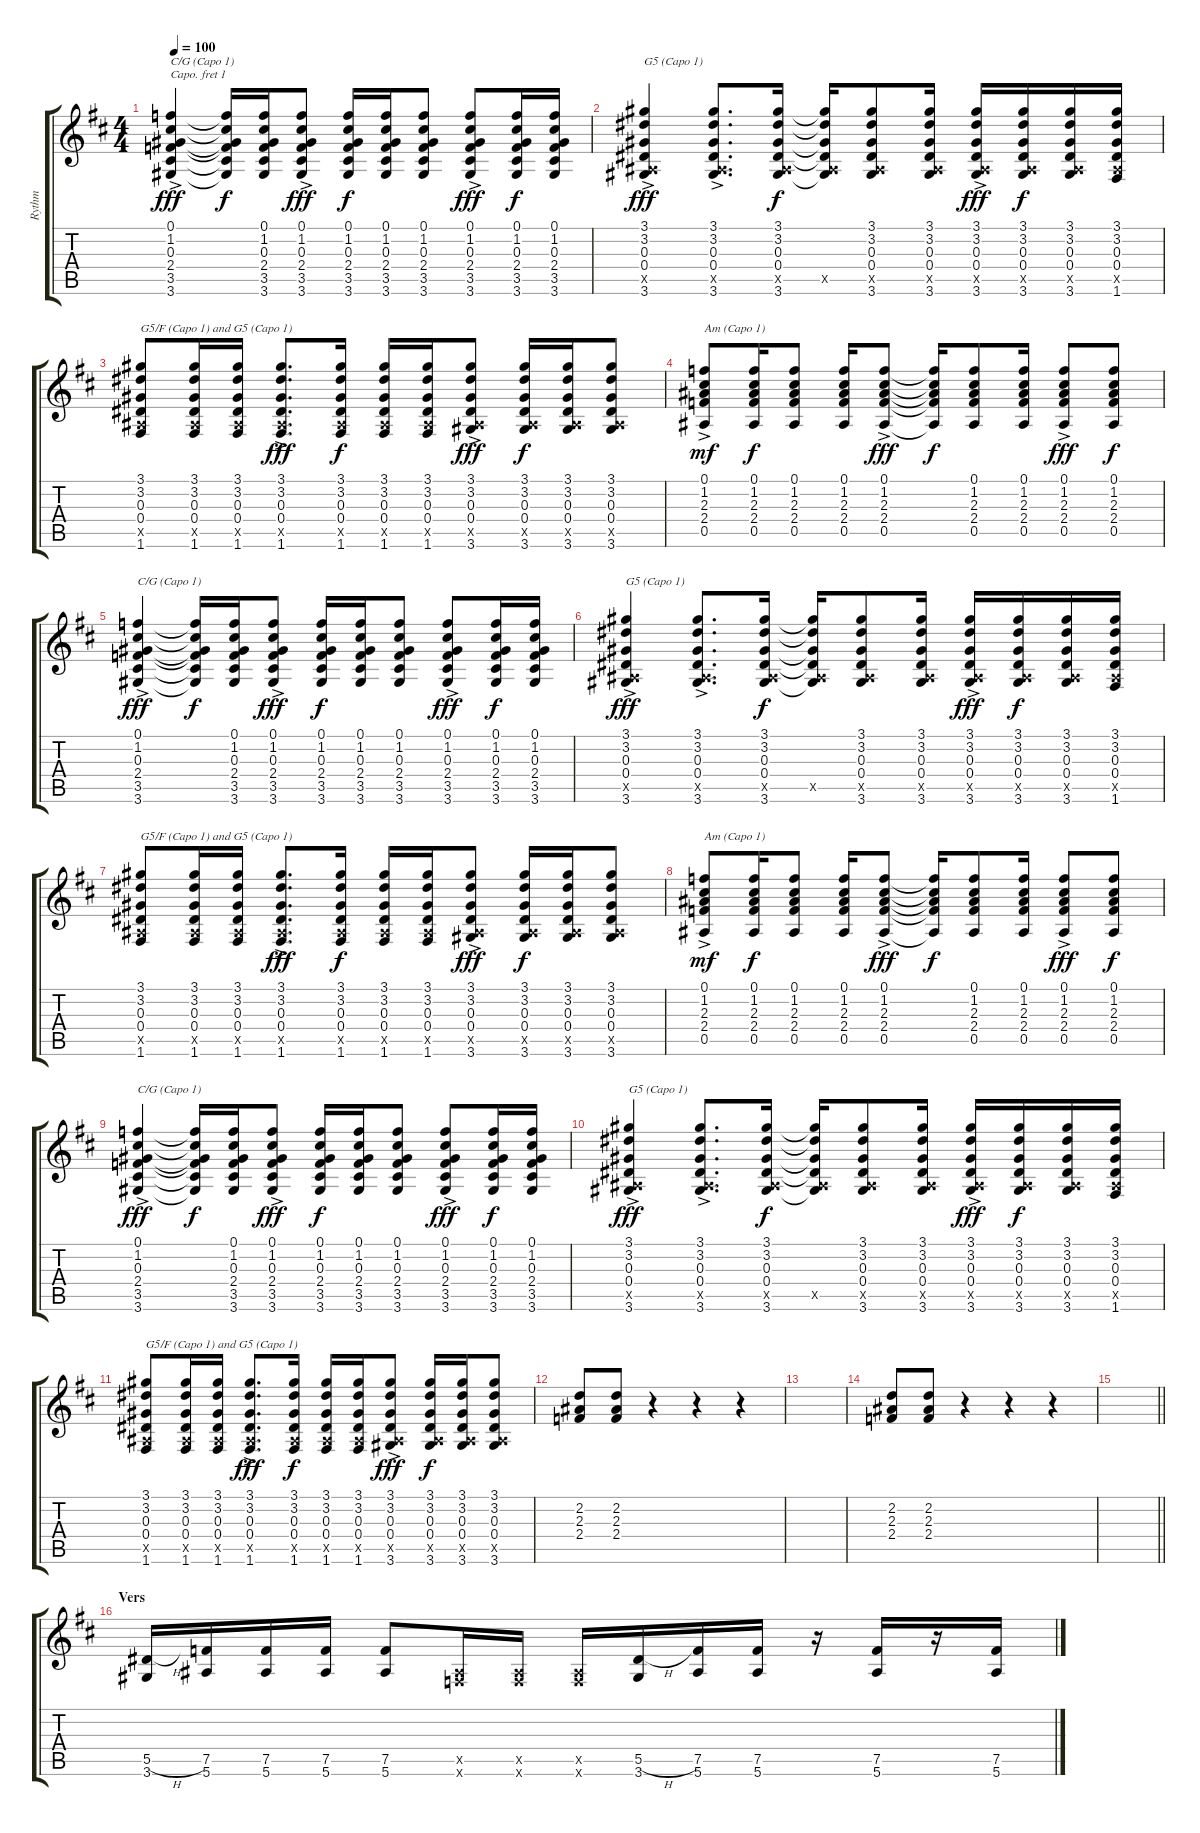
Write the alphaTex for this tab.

\track ("Rythm" "Rythm") {instrument acousticguitarsteel}
\staff {score tabs}
\capo 1
\tuning (E4 B3 G3 D3 A2 E2) {hide}
\ts (4 4)
\tempo 100
\clef g2
\ks d
(0.1 1.2 0.3 2.4 3.5 3.6{ac}).4{txt "C/G (Capo 1)" dy fff} (0.1{t} 1.2{t} 0.3{t} 2.4{t} 3.5{t} 3.6{t}).16{dy f} (0.1 1.2 0.3 2.4 3.5 3.6).16 (0.1 1.2 0.3 2.4 3.5 3.6{ac}).8{dy fff} (0.1 1.2 0.3 2.4 3.5 3.6).16{dy f} (0.1 1.2 0.3 2.4 3.5 3.6).16 (0.1 1.2 0.3 2.4 3.5 3.6).8 (0.1 1.2 0.3 2.4 3.5 3.6{ac}).8{dy fff} (0.1 1.2 0.3 2.4 3.5 3.6).16{dy f} (0.1 1.2 0.3 2.4 3.5 3.6).16 |
(3.1{ac} 3.2 0.3 0.4 0.5{x} 3.6).4{txt "G5 (Capo 1)" dy fff} (3.1{ac} 3.2 0.3 0.4 0.5{x} 3.6).8{d} (3.1 3.2 0.3 0.4 0.5{x} 3.6).16{dy f} (3.1{t} 3.2{t} 0.3{t} 0.4{t} 0.5{x} 3.6{t}).16 (3.1 3.2 0.3 0.4 0.5{x} 3.6).8 (3.1 3.2 0.3 0.4 0.5{x} 3.6).16 (3.1 3.2 0.3 0.4 0.5{x} 3.6{ac}).16{dy fff} (3.1 3.2 0.3 0.4 0.5{x} 3.6).16{dy f} (3.1 3.2 0.3 0.4 0.5{x} 3.6).16 (3.1 3.2 0.3 0.4 0.5{x} 1.6).16 |
(3.1 3.2 0.3 0.4 0.5{x} 1.6).8{txt "G5/F (Capo 1) and G5 (Capo 1)"} (3.1 3.2 0.3 0.4 0.5{x} 1.6).16 (3.1 3.2 0.3 0.4 0.5{x} 1.6).16 (3.1{ac} 3.2 0.3 0.4 0.5{x} 1.6).8{d dy fff} (3.1 3.2 0.3 0.4 0.5{x} 1.6).16{dy f} (3.1 3.2 0.3 0.4 0.5{x} 1.6).16 (3.1 3.2 0.3 0.4 0.5{x} 1.6).16 (3.1 3.2 0.3 0.4 0.5{x} 3.6{ac}).8{dy fff} (3.1 3.2 0.3 0.4 0.5{x} 3.6).16{dy f} (3.1 3.2 0.3 0.4 0.5{x} 3.6).16 (3.1 3.2 0.3 0.4 0.5{x} 3.6).8 |
(0.1{ac} 1.2 2.3 2.4 0.5).8{txt "Am (Capo 1)" dy mf} (0.1 1.2 2.3 2.4 0.5).16{dy f} (0.1 1.2 2.3 2.4 0.5).8 (0.1 1.2 2.3 2.4 0.5).16 (0.1{ac} 1.2 2.3 2.4 0.5).8{dy fff} (0.1{t} 1.2{t} 2.3{t} 2.4{t} 0.5{t}).16{dy f} (0.1 1.2 2.3 2.4 0.5).8 (0.1 1.2 2.3 2.4 0.5).16 (0.1 1.2 2.3 2.4 0.5{ac}).8{dy fff} (0.1 1.2 2.3 2.4 0.5).8{dy f} |
(0.1 1.2 0.3 2.4 3.5 3.6{ac}).4{txt "C/G (Capo 1)" dy fff} (0.1{t} 1.2{t} 0.3{t} 2.4{t} 3.5{t} 3.6{t}).16{dy f} (0.1 1.2 0.3 2.4 3.5 3.6).16 (0.1 1.2 0.3 2.4 3.5 3.6{ac}).8{dy fff} (0.1 1.2 0.3 2.4 3.5 3.6).16{dy f} (0.1 1.2 0.3 2.4 3.5 3.6).16 (0.1 1.2 0.3 2.4 3.5 3.6).8 (0.1 1.2 0.3 2.4 3.5 3.6{ac}).8{dy fff} (0.1 1.2 0.3 2.4 3.5 3.6).16{dy f} (0.1 1.2 0.3 2.4 3.5 3.6).16 |
(3.1{ac} 3.2 0.3 0.4 0.5{x} 3.6).4{txt "G5 (Capo 1)" dy fff} (3.1{ac} 3.2 0.3 0.4 0.5{x} 3.6).8{d} (3.1 3.2 0.3 0.4 0.5{x} 3.6).16{dy f} (3.1{t} 3.2{t} 0.3{t} 0.4{t} 0.5{x} 3.6{t}).16 (3.1 3.2 0.3 0.4 0.5{x} 3.6).8 (3.1 3.2 0.3 0.4 0.5{x} 3.6).16 (3.1 3.2 0.3 0.4 0.5{x} 3.6{ac}).16{dy fff} (3.1 3.2 0.3 0.4 0.5{x} 3.6).16{dy f} (3.1 3.2 0.3 0.4 0.5{x} 3.6).16 (3.1 3.2 0.3 0.4 0.5{x} 1.6).16 |
(3.1 3.2 0.3 0.4 0.5{x} 1.6).8{txt "G5/F (Capo 1) and G5 (Capo 1)"} (3.1 3.2 0.3 0.4 0.5{x} 1.6).16 (3.1 3.2 0.3 0.4 0.5{x} 1.6).16 (3.1{ac} 3.2 0.3 0.4 0.5{x} 1.6).8{d dy fff} (3.1 3.2 0.3 0.4 0.5{x} 1.6).16{dy f} (3.1 3.2 0.3 0.4 0.5{x} 1.6).16 (3.1 3.2 0.3 0.4 0.5{x} 1.6).16 (3.1 3.2 0.3 0.4 0.5{x} 3.6{ac}).8{dy fff} (3.1 3.2 0.3 0.4 0.5{x} 3.6).16{dy f} (3.1 3.2 0.3 0.4 0.5{x} 3.6).16 (3.1 3.2 0.3 0.4 0.5{x} 3.6).8 |
(0.1{ac} 1.2 2.3 2.4 0.5).8{txt "Am (Capo 1)" dy mf} (0.1 1.2 2.3 2.4 0.5).16{dy f} (0.1 1.2 2.3 2.4 0.5).8 (0.1 1.2 2.3 2.4 0.5).16 (0.1{ac} 1.2 2.3 2.4 0.5).8{dy fff} (0.1{t} 1.2{t} 2.3{t} 2.4{t} 0.5{t}).16{dy f} (0.1 1.2 2.3 2.4 0.5).8 (0.1 1.2 2.3 2.4 0.5).16 (0.1 1.2 2.3 2.4 0.5{ac}).8{dy fff} (0.1 1.2 2.3 2.4 0.5).8{dy f} |
(0.1 1.2 0.3 2.4 3.5 3.6{ac}).4{txt "C/G (Capo 1)" dy fff} (0.1{t} 1.2{t} 0.3{t} 2.4{t} 3.5{t} 3.6{t}).16{dy f} (0.1 1.2 0.3 2.4 3.5 3.6).16 (0.1 1.2 0.3 2.4 3.5 3.6{ac}).8{dy fff} (0.1 1.2 0.3 2.4 3.5 3.6).16{dy f} (0.1 1.2 0.3 2.4 3.5 3.6).16 (0.1 1.2 0.3 2.4 3.5 3.6).8 (0.1 1.2 0.3 2.4 3.5 3.6{ac}).8{dy fff} (0.1 1.2 0.3 2.4 3.5 3.6).16{dy f} (0.1 1.2 0.3 2.4 3.5 3.6).16 |
(3.1{ac} 3.2 0.3 0.4 0.5{x} 3.6).4{txt "G5 (Capo 1)" dy fff} (3.1{ac} 3.2 0.3 0.4 0.5{x} 3.6).8{d} (3.1 3.2 0.3 0.4 0.5{x} 3.6).16{dy f} (3.1{t} 3.2{t} 0.3{t} 0.4{t} 0.5{x} 3.6{t}).16 (3.1 3.2 0.3 0.4 0.5{x} 3.6).8 (3.1 3.2 0.3 0.4 0.5{x} 3.6).16 (3.1 3.2 0.3 0.4 0.5{x} 3.6{ac}).16{dy fff} (3.1 3.2 0.3 0.4 0.5{x} 3.6).16{dy f} (3.1 3.2 0.3 0.4 0.5{x} 3.6).16 (3.1 3.2 0.3 0.4 0.5{x} 1.6).16 |
(3.1 3.2 0.3 0.4 0.5{x} 1.6).8{txt "G5/F (Capo 1) and G5 (Capo 1)"} (3.1 3.2 0.3 0.4 0.5{x} 1.6).16 (3.1 3.2 0.3 0.4 0.5{x} 1.6).16 (3.1{ac} 3.2 0.3 0.4 0.5{x} 1.6).8{d dy fff} (3.1 3.2 0.3 0.4 0.5{x} 1.6).16{dy f} (3.1 3.2 0.3 0.4 0.5{x} 1.6).16 (3.1 3.2 0.3 0.4 0.5{x} 1.6).16 (3.1 3.2 0.3 0.4 0.5{x} 3.6{ac}).8{dy fff} (3.1 3.2 0.3 0.4 0.5{x} 3.6).16{dy f} (3.1 3.2 0.3 0.4 0.5{x} 3.6).16 (3.1 3.2 0.3 0.4 0.5{x} 3.6).8 |
(2.2 2.3 2.4).8{volume 10 instrument distortionguitar} (2.2 2.3 2.4).8 r.4 r.4 r.4 |
|
(2.2 2.3 2.4).8 (2.2 2.3 2.4).8 r.4 r.4 r.4 |
\barLineRight lightlight
|
\section ("" "Vers")
(5.5{h} 3.6).16 (7.5 5.6).16 (7.5 5.6).16 (7.5 5.6).16 (7.5 5.6).8 (0.5{x} 0.6{x}).16 (0.5{x} 0.6{x}).16 (0.5{x} 0.6{x}).16 (5.5{h} 3.6).16 (7.5 5.6).16 (7.5 5.6).16 r.16 (7.5 5.6).16 r.16 (7.5 5.6).16
